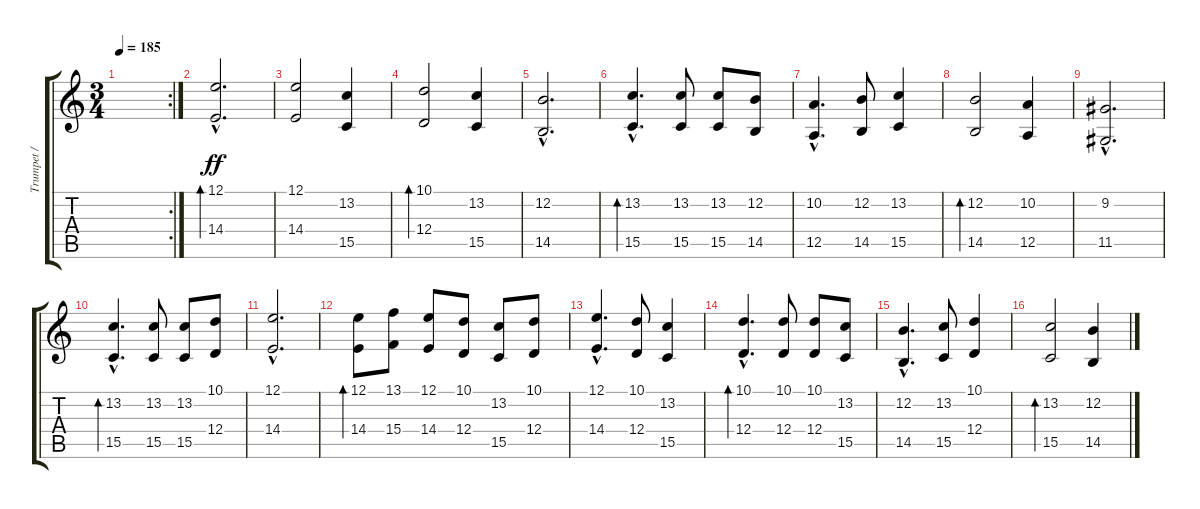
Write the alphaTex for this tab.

\track ("Trumpet / Harpsichord" "Trumpet / ") {instrument trumpet}
\staff {score tabs}
\tuning (E4 B3 G3 D3 A2 E2) {hide}
\rc 2
\ts (3 4)
\tempo 185
\clef g2
\ks c
|
(12.1{hac} 14.4{hac}).2{d bd 240 dy ff volume 16 instrument harpsichord} |
(12.1 14.4).2 (13.2 15.5).4 |
(10.1 12.4).2{bd 240} (13.2 15.5).4 |
(12.2{hac} 14.5{hac}).2{d} |
(13.2{hac} 15.5{hac}).4{d bd 240} (13.2 15.5).8 (13.2 15.5).8 (12.2 14.5).8 |
(10.2{hac} 12.5{hac}).4{d} (12.2 14.5).8 (13.2 15.5).4 |
(12.2 14.5).2{bd 240} (10.2 12.5).4 |
(9.2{hac} 11.5{hac}).2{d} |
(13.2{hac} 15.5{hac}).4{d bd 240} (13.2 15.5).8 (13.2 15.5).8 (10.1 12.4).8 |
(12.1{hac} 14.4{hac}).2{d} |
(12.1 14.4).8{bd 240} (13.1 15.4).8 (12.1 14.4).8 (10.1 12.4).8 (13.2 15.5).8 (10.1 12.4).8 |
(12.1{hac} 14.4{hac}).4{d} (10.1 12.4).8 (13.2 15.5).4 |
(10.1{hac} 12.4{hac}).4{d bd 240} (10.1 12.4).8 (10.1 12.4).8 (13.2 15.5).8 |
(12.2{hac} 14.5{hac}).4{d} (13.2 15.5).8 (10.1 12.4).4 |
(13.2 15.5).2{bd 240} (12.2 14.5).4
